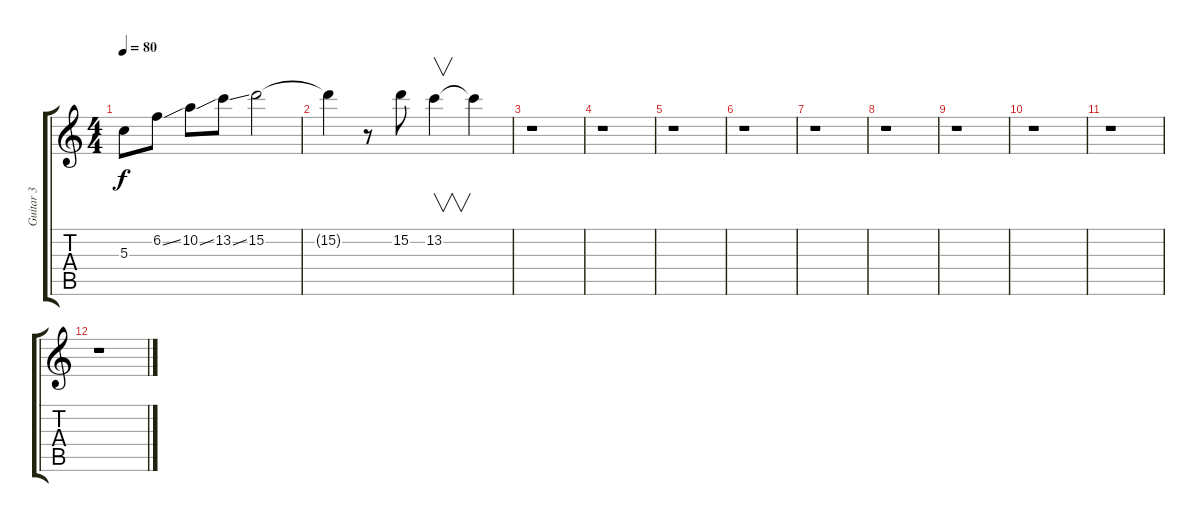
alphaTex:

\track ("Guitar 3" "Guitar 3") {instrument distortionguitar}
\staff {score tabs}
\tuning (E4 B3 G3 D3 A2 E2) {hide}
\ts (4 4)
\tempo 80
\clef g2
\ks c
5.3.8{dy f} 6.2{ss}.8 10.2{ss}.8 13.2{ss}.8 15.2.2 |
15.2{t}.4 r.8 15.2.8 13.2.4{v} 13.2{t}.4 |
r.1 |
r.1 |
r.1 |
r.1 |
r.1 |
r.1 |
r.1 |
r.1 |
r.1 |
r.1
